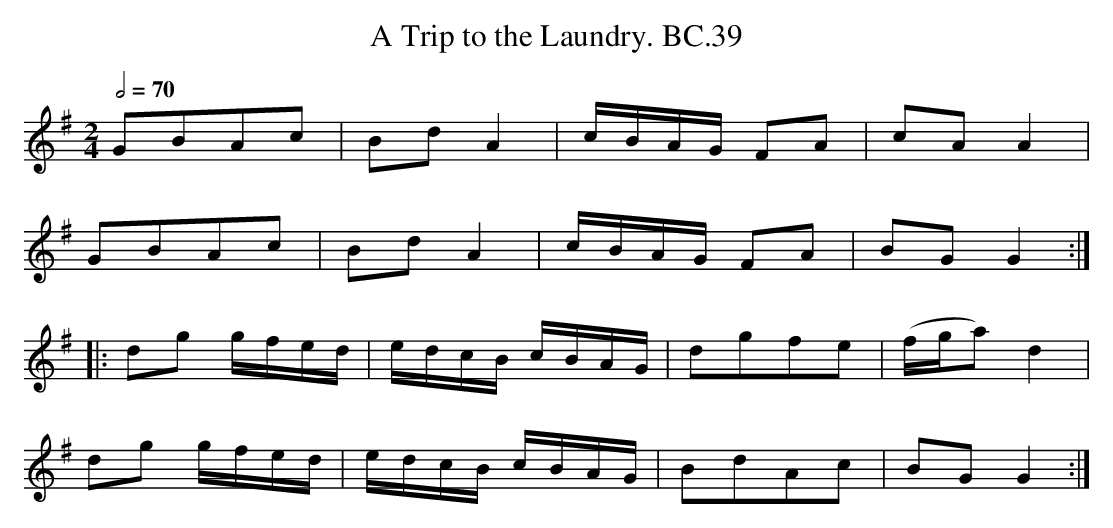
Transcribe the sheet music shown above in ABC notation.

X:1
T:Trip to the Laundry. BC.39, A
M:2/4
L:1/8
Q:1/2=70
K:G
GBAc|Bd A2|c/B/A/G/ FA|cA A2|
GBAc|Bd A2|c/B/A/G/ FA|BG G2:|
|:dg g/f/e/d/|e/d/c/B/ c/B/A/G/|dgfe|(f/g/a) d2|
dg g/f/e/d/|e/d/c/B/ c/B/A/G/|BdAc|BG G2:|
